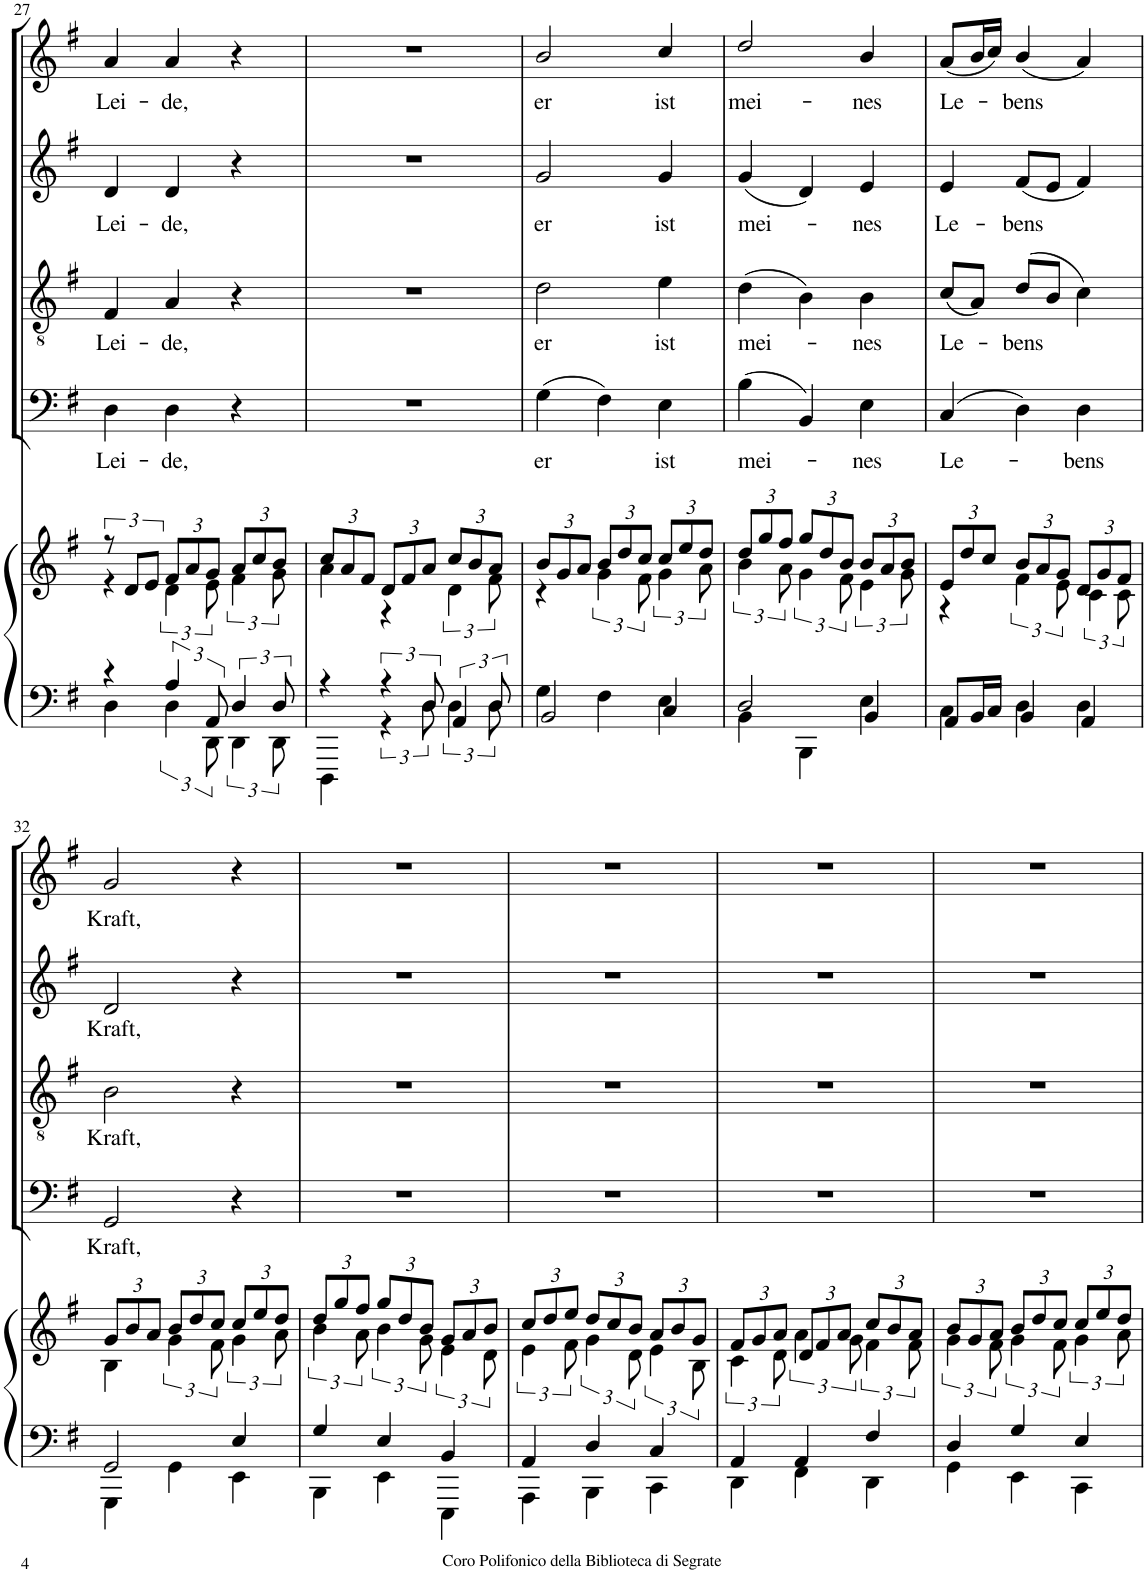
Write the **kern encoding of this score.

**kern	**kern	**kern	**text	**kern	**text	**kern	**text	**kern	**text
*part6	*part5	*part4	*part4	*part3	*part3	*part2	*part2	*part1	*part1
*staff6	*staff5	*staff4	*staff4	*staff3	*staff3	*staff2	*staff2	*staff1	*staff1
*I"Pipe Organ	*I"Pipe Organ	*I"Bassi	*	*I"Tenori	*	*I"Contralti	*	*I"Soprani	*
*I'P Org	*I'P Org	*	*	*	*	*	*	*	*
!!LO:PB:g=z
*clefF4	*clefG2	*clefF4	*	*clefGv2	*	*clefG2	*	*clefG2	*
*	*	*	*	*	*	*	*	*Trd1c2	*
*k[f#]	*k[f#]	*k[f#]	*	*k[f#]	*	*k[f#]	*	*k[f#]	*
*G:	*G:	*G:	*	*G:	*	*G:	*	*G:	*
*M3/4	*M3/4	*M3/4	*	*M3/4	*	*M3/4	*	*M3/4	*
=27	=27	=27	=27	=27	=27	=27	=27	=27	=27
*^	*^	*	*	*	*	*	*	*	*
!	!	!	!	!	!LO:LY:b	!	!LO:LY:b	!	!LO:LY:b	!	!LO:LY:b
4r	4D\	12r	4r	4D\	Lei-	4F#/	Lei-	4d/	Lei-	4a/	Lei-
.	.	12d/L	.	.	.	.	.	.	.	.	.
.	.	12e/J	.	.	.	.	.	.	.	.	.
*	*	*Xbrackettup	*brackettup	*	*	*	*	*	*	*	*
!	!	!	!	!	!LO:LY:b	!	!LO:LY:b	!	!LO:LY:b	!	!LO:LY:b
6A/	6D\	12f#/L	6d\	4D\	-de,	4A/	-de,	4d/	-de,	4a/	-de,
.	.	12a/	.	.	.	.	.	.	.	.	.
12AA/	12DD\	12g/J	12e\	.	.	.	.	.	.	.	.
*	*	*Xbrackettup	*brackettup	*	*	*	*	*	*	*	*
6D/	6DD\	12a/L	6f#\	4r	.	4r	.	4r	.	4r	.
.	.	12cc/	.	.	.	.	.	.	.	.	.
12D/	12DD\	12b/J	12g\	.	.	.	.	.	.	.	.
=28	=28	=28	=28	=28	=28	=28	=28	=28	=28	=28	=28
*	*	*Xbrackettup	*	*	*	*	*	*	*	*	*
4r	4DDD\	12cc/L	4a\	2.r	.	2.r	.	2.r	.	2.r	.
.	.	12a/	.	.	.	.	.	.	.	.	.
.	.	12f#/J	.	.	.	.	.	.	.	.	.
6r	6r	12d/L	4r	.	.	.	.	.	.	.	.
.	.	12f#/	.	.	.	.	.	.	.	.	.
12D/	12D\	12a/J	.	.	.	.	.	.	.	.	.
*	*	*	*brackettup	*	*	*	*	*	*	*	*
6AA/	6D\	12cc/L	6d\	.	.	.	.	.	.	.	.
.	.	12b/	.	.	.	.	.	.	.	.	.
12D/	12D\	12a/J	12f#\	.	.	.	.	.	.	.	.
=29	=29	=29	=29	=29	=29	=29	=29	=29	=29	=29	=29
*	*	*Xbrackettup	*	*	*	*	*	*	*	*	*
!	!	!	!	!	!LO:LY:b	!	!LO:LY:b	!	!LO:LY:b	!	!LO:LY:b
2BB/	4G\	12b/L	4r	(4G\	er	2d\	er	2g/	er	2b/	er
.	.	12g/	.	.	.	.	.	.	.	.	.
.	.	12a/J	.	.	.	.	.	.	.	.	.
*	*	*	*brackettup	*	*	*	*	*	*	*	*
.	4F#\	12b/L	6g\	4F#\)	.	.	.	.	.	.	.
.	.	12dd/	.	.	.	.	.	.	.	.	.
.	.	12cc/J	12f#\	.	.	.	.	.	.	.	.
*	*	*Xbrackettup	*brackettup	*	*	*	*	*	*	*	*
!	!	!	!	!	!LO:LY:b	!	!LO:LY:b	!	!LO:LY:b	!	!LO:LY:b
4C/	4E\	12cc/L	6g\	4E\	ist	4e\	ist	4g/	ist	4cc/	ist
.	.	12ee/	.	.	.	.	.	.	.	.	.
.	.	12dd/J	12a\	.	.	.	.	.	.	.	.
=30	=30	=30	=30	=30	=30	=30	=30	=30	=30	=30	=30
*	*	*Xbrackettup	*brackettup	*	*	*	*	*	*	*	*
!	!	!	!	!	!LO:LY:b	!	!LO:LY:b	!	!LO:LY:b	!	!LO:LY:b
2D/	4BB\	12dd/L	6b\	(4B\	mei-	(4d\	mei-	(4g/	mei-	2dd/	mei-
.	.	12gg/	.	.	.	.	.	.	.	.	.
.	.	12ff#/J	12a\	.	.	.	.	.	.	.	.
*	*	*Xbrackettup	*brackettup	*	*	*	*	*	*	*	*
.	4BBB\	12gg/L	6g\	4BB/)	.	4B\)	.	4d/)	.	.	.
.	.	12dd/	.	.	.	.	.	.	.	.	.
.	.	12b/J	12f#\	.	.	.	.	.	.	.	.
*	*	*Xbrackettup	*brackettup	*	*	*	*	*	*	*	*
!	!	!	!	!	!LO:LY:b	!	!LO:LY:b	!	!LO:LY:b	!	!LO:LY:b
4BB/	4E\	12b/L	6e\	4E\	-nes	4B\	-nes	4e/	-nes	4b/	-nes
.	.	12a/	.	.	.	.	.	.	.	.	.
.	.	12b/J	12g\	.	.	.	.	.	.	.	.
=31	=31	=31	=31	=31	=31	=31	=31	=31	=31	=31	=31
*	*	*Xbrackettup	*	*	*	*	*	*	*	*	*
!	!	!	!	!	!LO:LY:b	!	!LO:LY:b	!	!LO:LY:b	!	!LO:LY:b
8AA/L	4C\	12e/L	4r	(4C/	Le-	(8c/L	Le-	4e/	Le-	(8a/L	Le-
.	.	12dd/	.	.	.	.	.	.	.	.	.
16BB/L	.	.	.	.	.	8A/J)	.	.	.	16b/L	.
.	.	12cc/J	.	.	.	.	.	.	.	.	.
16C/JJ	.	.	.	.	.	.	.	.	.	16cc/JJ)	.
*	*	*	*brackettup	*	*	*	*	*	*	*	*
!	!	!	!	!	!	!	!LO:LY:b	!	!LO:LY:b	!	!LO:LY:b
4BB/	4D\	12b/L	6f#\	4D\)	.	(8d/L	-bens	(8f#/L	-bens	(4b/	-bens
.	.	12a/	.	.	.	.	.	.	.	.	.
.	.	.	.	.	.	8B/J	.	8e/J	.	.	.
.	.	12g/J	12e\	.	.	.	.	.	.	.	.
*	*	*Xbrackettup	*brackettup	*	*	*	*	*	*	*	*
!	!	!	!	!	!LO:LY:b	!	!	!	!	!	!
4AA/	4D\	12d/L	6c\	4D\	-bens	4c\)	.	4f#/)	.	4a/)	.
.	.	12g/	.	.	.	.	.	.	.	.	.
.	.	12f#/J	12c\	.	.	.	.	.	.	.	.
!!LO:LB:g=z
=32	=32	=32	=32	=32	=32	=32	=32	=32	=32	=32	=32
*	*	*Xbrackettup	*	*	*	*	*	*	*	*	*
!	!	!	!	!	!LO:LY:b	!	!LO:LY:b	!	!LO:LY:b	!	!LO:LY:b
2GG/	4GGG\	12g/L	4B\	2GG/	Kraft,	2B\	Kraft,	2d/	Kraft,	2g/	Kraft,
.	.	12b/	.	.	.	.	.	.	.	.	.
.	.	12a/J	.	.	.	.	.	.	.	.	.
*	*	*	*brackettup	*	*	*	*	*	*	*	*
.	4GG\	12b/L	6g\	.	.	.	.	.	.	.	.
.	.	12dd/	.	.	.	.	.	.	.	.	.
.	.	12cc/J	12f#\	.	.	.	.	.	.	.	.
*	*	*Xbrackettup	*brackettup	*	*	*	*	*	*	*	*
4E/	4EE\	12cc/L	6g\	4r	.	4r	.	4r	.	4r	.
.	.	12ee/	.	.	.	.	.	.	.	.	.
.	.	12dd/J	12a\	.	.	.	.	.	.	.	.
=33	=33	=33	=33	=33	=33	=33	=33	=33	=33	=33	=33
*	*	*Xbrackettup	*brackettup	*	*	*	*	*	*	*	*
4G/	4BBB\	12dd/L	6b\	2.r	.	2.r	.	2.r	.	2.r	.
.	.	12gg/	.	.	.	.	.	.	.	.	.
.	.	12ff#/J	12a\	.	.	.	.	.	.	.	.
*	*	*Xbrackettup	*brackettup	*	*	*	*	*	*	*	*
4E/	4EE\	12gg/L	6b\	.	.	.	.	.	.	.	.
.	.	12dd/	.	.	.	.	.	.	.	.	.
.	.	12b/J	12g\	.	.	.	.	.	.	.	.
*	*	*Xbrackettup	*brackettup	*	*	*	*	*	*	*	*
4BB/	4EEE\	12g/L	6e\	.	.	.	.	.	.	.	.
.	.	12a/	.	.	.	.	.	.	.	.	.
.	.	12b/J	12d\	.	.	.	.	.	.	.	.
=34	=34	=34	=34	=34	=34	=34	=34	=34	=34	=34	=34
*	*	*Xbrackettup	*brackettup	*	*	*	*	*	*	*	*
4AA/	4AAA\	12cc/L	6e\	2.r	.	2.r	.	2.r	.	2.r	.
.	.	12dd/	.	.	.	.	.	.	.	.	.
.	.	12ee/J	12f#\	.	.	.	.	.	.	.	.
*	*	*Xbrackettup	*brackettup	*	*	*	*	*	*	*	*
4D/	4BBB\	12dd/L	6g\	.	.	.	.	.	.	.	.
.	.	12cc/	.	.	.	.	.	.	.	.	.
.	.	12b/J	12d\	.	.	.	.	.	.	.	.
*	*	*Xbrackettup	*brackettup	*	*	*	*	*	*	*	*
4C/	4CC\	12a/L	6e\	.	.	.	.	.	.	.	.
.	.	12b/	.	.	.	.	.	.	.	.	.
.	.	12g/J	12B\	.	.	.	.	.	.	.	.
=35	=35	=35	=35	=35	=35	=35	=35	=35	=35	=35	=35
*	*	*Xbrackettup	*brackettup	*	*	*	*	*	*	*	*
4AA/	4DD\	12f#/L	6c\	2.r	.	2.r	.	2.r	.	2.r	.
.	.	12g/	.	.	.	.	.	.	.	.	.
.	.	12a/J	12d\	.	.	.	.	.	.	.	.
*	*	*Xbrackettup	*brackettup	*	*	*	*	*	*	*	*
4AA/	4FF#\	12d/L	6a\	.	.	.	.	.	.	.	.
.	.	12f#/	.	.	.	.	.	.	.	.	.
.	.	12a/J	12g\	.	.	.	.	.	.	.	.
*	*	*Xbrackettup	*brackettup	*	*	*	*	*	*	*	*
4F#/	4DD\	12cc/L	6f#\	.	.	.	.	.	.	.	.
.	.	12b/	.	.	.	.	.	.	.	.	.
.	.	12a/J	12f#\	.	.	.	.	.	.	.	.
=36	=36	=36	=36	=36	=36	=36	=36	=36	=36	=36	=36
*	*	*Xbrackettup	*brackettup	*	*	*	*	*	*	*	*
4D/	4GG\	12b/L	6g\	2.r	.	2.r	.	2.r	.	2.r	.
.	.	12g/	.	.	.	.	.	.	.	.	.
.	.	12a/J	12f#\	.	.	.	.	.	.	.	.
*	*	*Xbrackettup	*brackettup	*	*	*	*	*	*	*	*
4G/	4EE\	12b/L	6g\	.	.	.	.	.	.	.	.
.	.	12dd/	.	.	.	.	.	.	.	.	.
.	.	12cc/J	12f#\	.	.	.	.	.	.	.	.
*	*	*Xbrackettup	*brackettup	*	*	*	*	*	*	*	*
4E/	4CC\	12cc/L	6g\	.	.	.	.	.	.	.	.
.	.	12ee/	.	.	.	.	.	.	.	.	.
.	.	12dd/J	12a\	.	.	.	.	.	.	.	.
*v	*v	*	*	*	*	*	*	*	*	*	*
*	*v	*v	*	*	*	*	*	*	*	*
=	=	=	=	=	=	=	=	=	=
*-	*-	*-	*-	*-	*-	*-	*-	*-	*-
